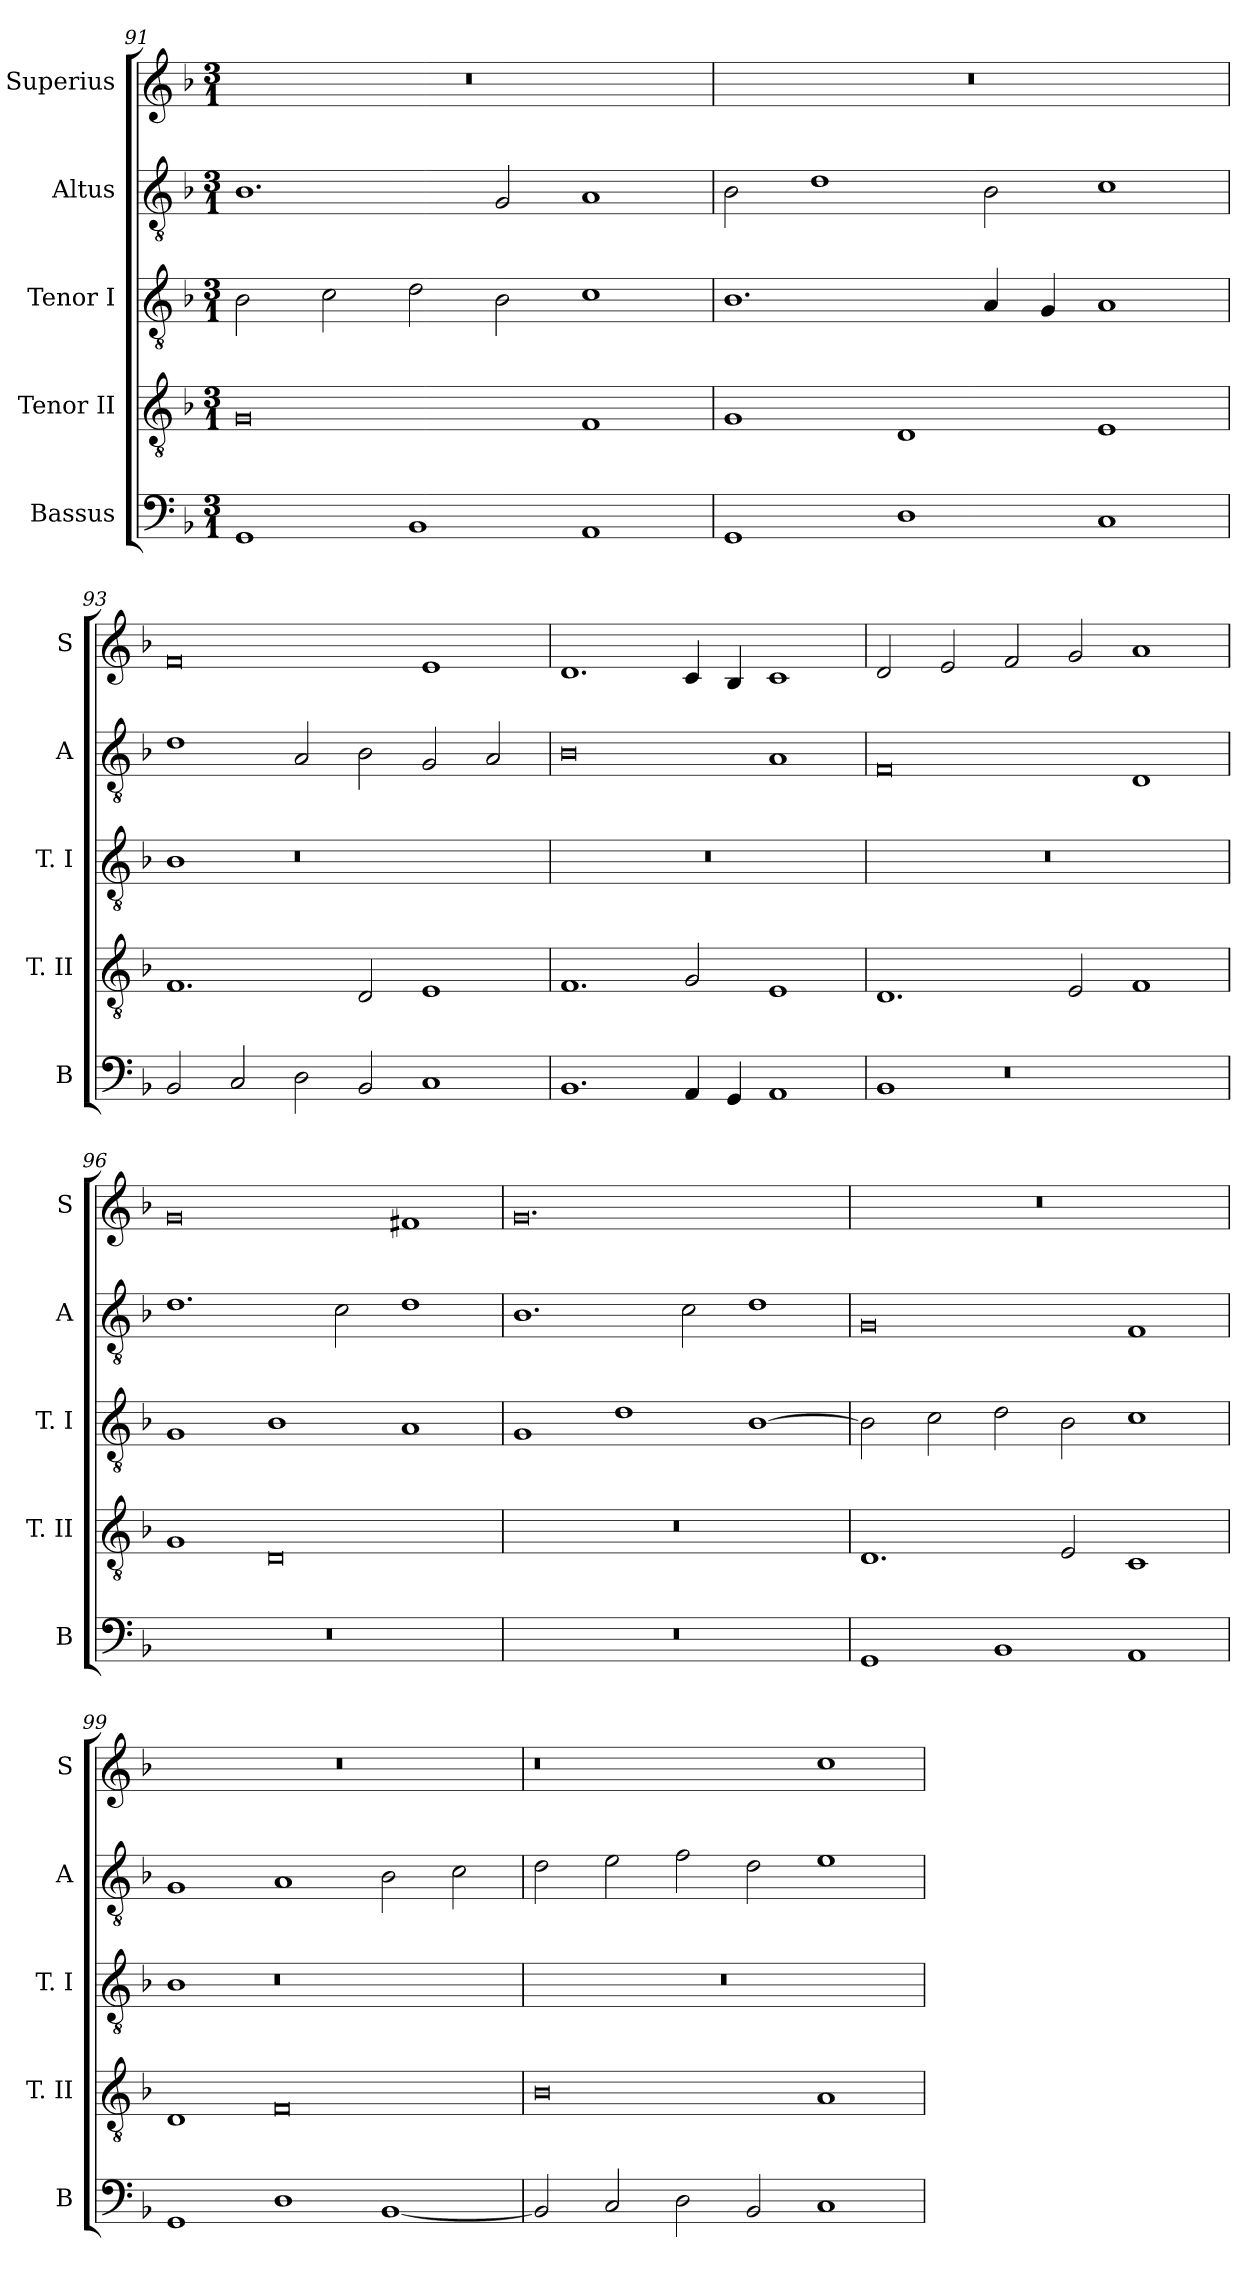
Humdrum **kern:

**kern	**kern	**kern	**kern	**kern
*part5	*part4	*part3	*part2	*part1
*staff5	*staff4	*staff3	*staff2	*staff1
*I"Bassus	*I"Tenor II	*I"Tenor I	*I"Altus	*I"Superius
*I'B	*I'T. II	*I'T. I	*I'A	*I'S
*clefF4	*clefGv2	*clefGv2	*clefGv2	*clefG2
*k[b-]	*k[b-]	*k[b-]	*k[b-]	*k[b-]
*F:	*F:	*F:	*F:	*F:
*M3/1	*M3/1	*M3/1	*M3/1	*M3/1
=91	=91	=91	=91	=91
1GG	0G	2B-	1.B-	0.r
.	.	2c	.	.
1BB-	.	2d	.	.
.	.	2B-	2G	.
1AA	1F	1c	1A	.
=92	=92	=92	=92	=92
1GG	1G	1.B-	2B-	0.r
.	.	.	1d	.
1D	1D	.	.	.
.	.	4A	2B-	.
.	.	4G	.	.
1C	1E	1A	1c	.
=93	=93	=93	=93	=93
2BB-	1.F	1B-	1d	0f
2C	.	.	.	.
2D	.	0r	2A	.
2BB-	2D	.	2B-	.
1C	1E	.	2G	1e
.	.	.	2A	.
=94	=94	=94	=94	=94
1.BB-	1.F	0.r	0B-	1.d
4AA	2G	.	.	4c
4GG	.	.	.	4B-
1AA	1E	.	1A	1c
=95	=95	=95	=95	=95
1BB-	1.D	0.r	0F	2d
.	.	.	.	2e
0r	.	.	.	2f
.	2E	.	.	2g
.	1F	.	1D	1a
=96	=96	=96	=96	=96
0.r	1G	1G	1.d	0g
.	0D	1B-	.	.
.	.	.	2c	.
.	.	1A	1d	1f#X
=97	=97	=97	=97	=97
0.r	0.r	1G	1.B-	0.g
.	.	1d	.	.
.	.	.	2c	.
.	.	[1B-	1d	.
=98	=98	=98	=98	=98
1GG	1.D	2B-]	0G	0.r
.	.	2c	.	.
1BB-	.	2d	.	.
.	2E	2B-	.	.
1AA	1C	1c	1F	.
=99	=99	=99	=99	=99
1GG	1D	1B-	1G	0.r
1D	0F	0r	1A	.
[1BB-	.	.	2B-	.
.	.	.	2c	.
=100	=100	=100	=100	=100
2BB-]	0B-	0.r	2d	0r
2C	.	.	2e	.
2D	.	.	2f	.
2BB-	.	.	2d	.
1C	1A	.	1e	1cc
=	=	=	=	=
*-	*-	*-	*-	*-
